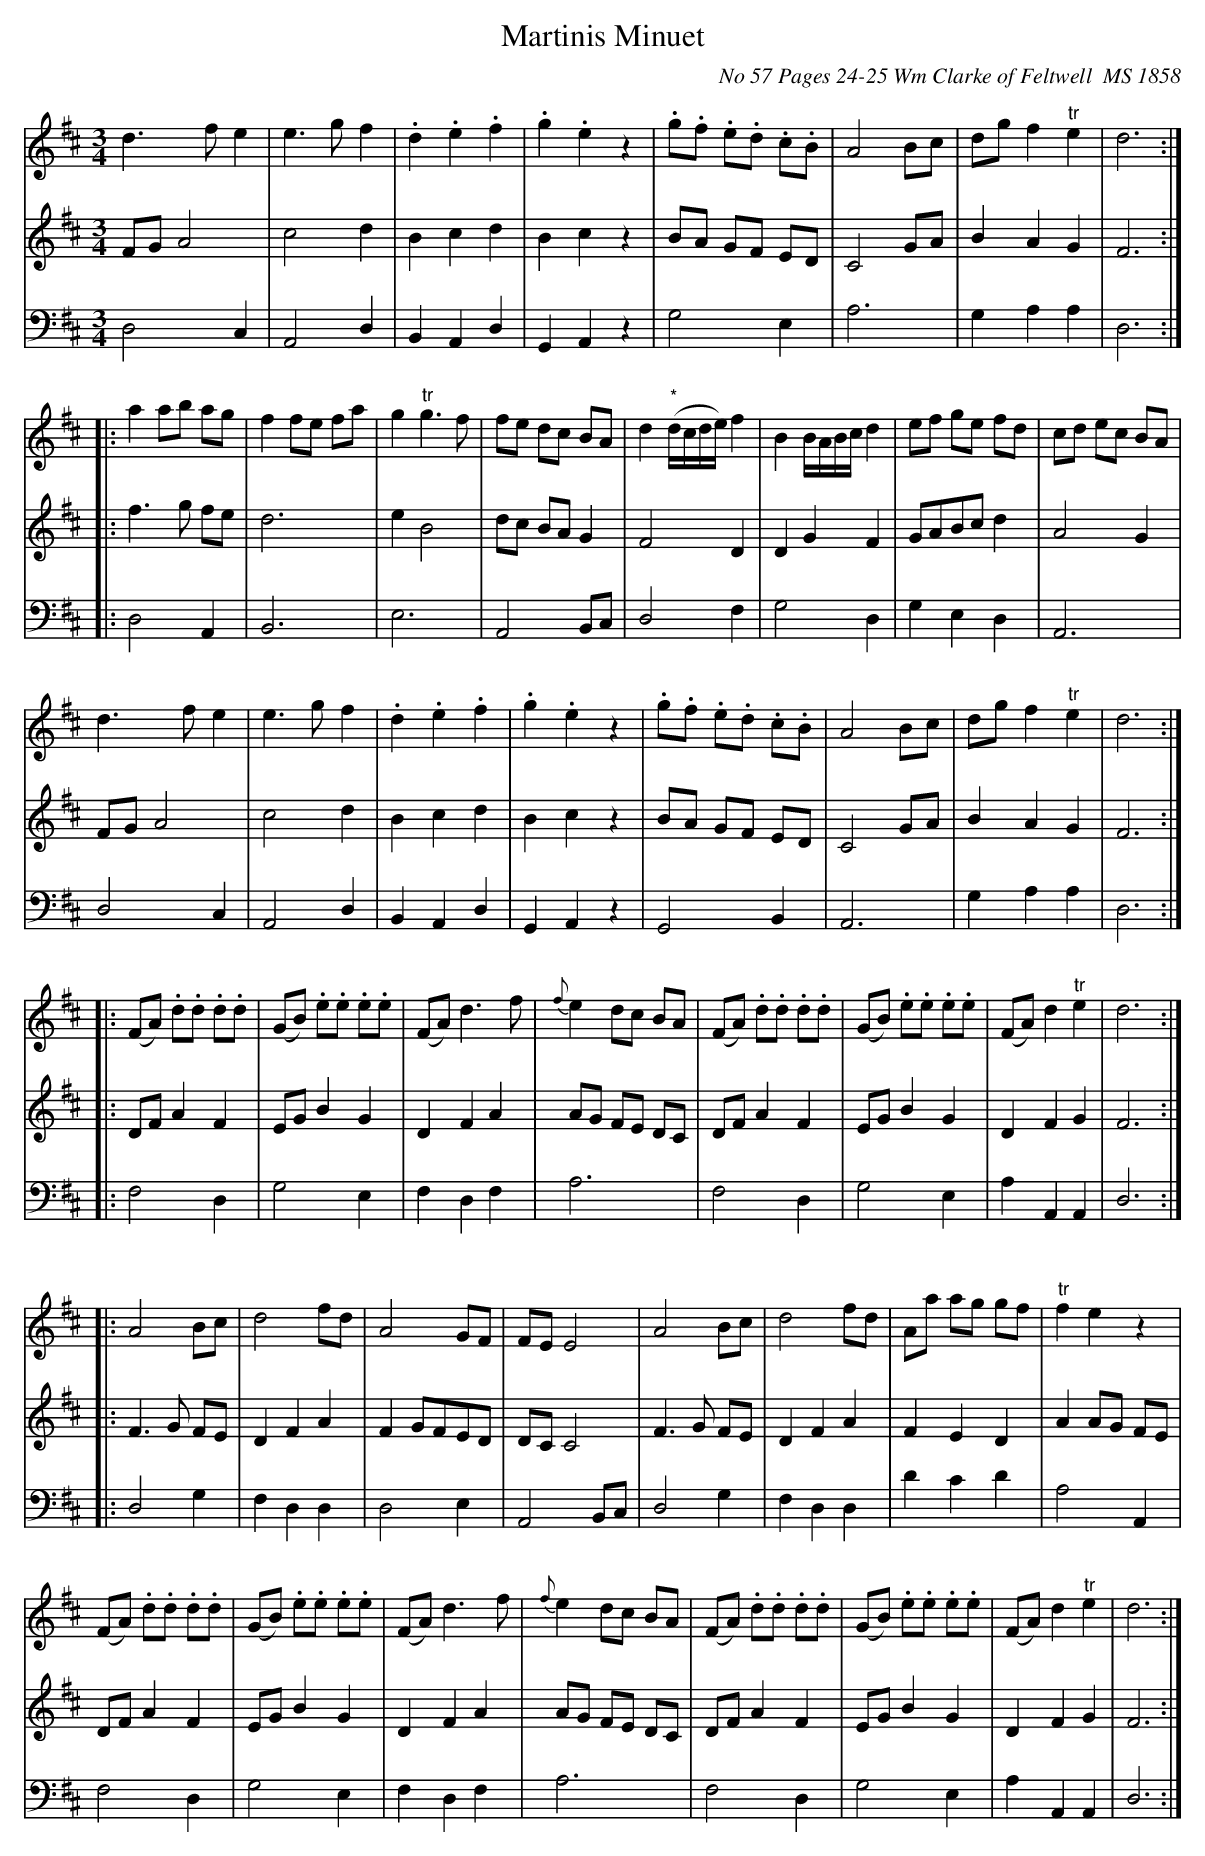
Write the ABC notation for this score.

X:1
T:Martinis Minuet
O:No 57 Pages 24-25 Wm Clarke of Feltwell  MS 1858
M:3/4
L:1/8
K:D
V:1
V:2
V:3 clef=bass octave=-2
V:1
d3f e2|e3g f2|.d2.e2.f2|.g2.e2z2|.g.f .e.d .c.B|A4Bc|dg f2"^tr"e2|d6:|
|:a2ab ag|f2fe fa|g2"^tr"g3f|fe dc BA|d2"^*"(d/2c/2d/2e/2) f2|\
B2B/2A/2B/2c/2 d2|ef ge fd|cd ec BA|
d3f e2|e3g f2|.d2.e2.f2|\
.g2.e2z2|.g.f .e.d .c.B|A4Bc|dg f2"^tr"e2|d6:|
|:(FA) .d.d .d.d|(GB) .e.e .e.e|(FA) d3f|{f}e2dc BA|\
(FA) .d.d .d.d|(GB) .e.e .e.e|(FA) d2"^tr"e2|d6:|
|:A4Bc|d4fd|A4GF|FE E4| A4Bc|d4fd|Aa ag gf|"^tr"f2e2z2|
(FA) .d.d .d.d| (GB) .e.e .e.e | (FA) d3f| {f}e2dc BA|(FA) .d.d .d.d|\
(GB) .e.e .e.e|(FA) d2"^tr"e2|d6:|
V:2
FGA4|c4d2|B2c2d2|B2c2z2|BA GF ED|C4GA |B2A2G2 |F6:|
|:f3 g fe|d6|e2B4|dc BAG2|F4D2|D2G2F2|GABcd2|A4G2|
FGA4|c4d2|B2c2d2| B2c2z2|BA GF ED|C4 GA |B2A2G2 |F6:|
|:DFA2F2|EGB2G2|D2F2A2|AG FE DC|DFA2F2|EGB2G2|D2F2G2|F6:|
|:F3G FE|D2F2A2|F2GFED| DCC4|F3G FE|D2F2A2|F2E2D2|
A2AG FE|DFA2F2|EGB2G2|D2F2A2|AG FE DC|DFA2F2|EGB2G2|D2F2G2| F6:|
V:3
d4c2|A4d2|B2A2d2|G2A2z2|g4e2|a6|g2a2a2|d6::
d4A2|B6|e6|A4Bc|d4f2|g4d2|g2e2d2|A6|
d4c2|A4d2|B2A2d2|G2A2z2|G4B2|A6|g2a2a2|d6::
f4d2|g4e2|f2d2f2|a6|f4d2|g4e2| a2A2A2|d6::
d4g2|f2d2d2|d4e2 |A4Bc|d4g2|f2d2d2|d'2c'2d'2|a4A2|
f4d2|g4e2|f2d2f2|a6|f4d2 |g4e2|a2A2A2 |d6:|
